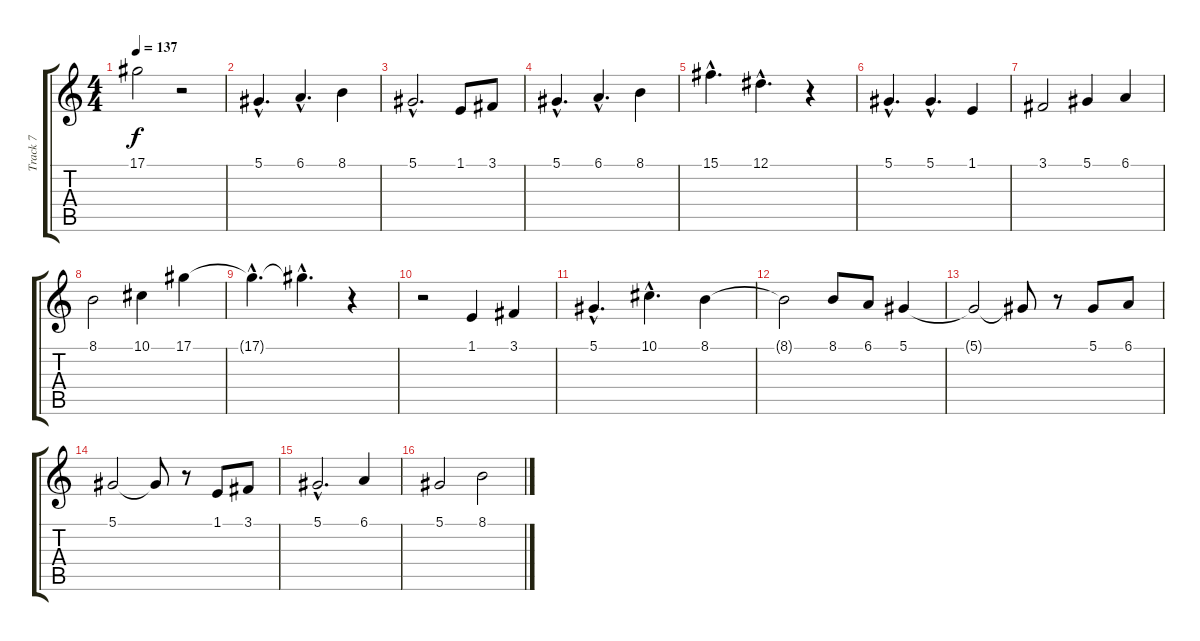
\track ("Track 7" "Track 7") {instrument cello}
\staff {score tabs}
\tuning (Eb4 Bb3 Gb3 Db3 Ab2 Eb2) {hide}
\ts (4 4)
\tempo 137
\clef g2
\ks c
17.1{t}.2{dy f} r.2 |
5.1{hac}.4{d} 6.1{hac}.4{d} 8.1.4 |
5.1{hac}.2{d} 1.1.8 3.1.8 |
5.1{hac}.4{d} 6.1{hac}.4{d} 8.1.4 |
15.1{hac}.4{d} 12.1{hac}.4{d} r.4 |
5.1{hac}.4{d} 5.1{hac}.4{d} 1.1.4 |
3.1.2 5.1.4 6.1.4 |
8.1.2 10.1.4 17.1.4 |
17.1{hac t}.4{d} 17.1{hac t}.4{d} r.4 |
r.2 1.1.4 3.1.4 |
5.1{hac}.4{d} 10.1{hac}.4{d} 8.1.4 |
8.1{t}.2 8.1.8 6.1.8 5.1.4 |
5.1{t}.2 5.1{t}.8 r.8 5.1.8 6.1.8 |
5.1.2 5.1{t}.8 r.8 1.1.8 3.1.8 |
5.1{hac}.2{d} 6.1.4 |
5.1.2 8.1.2
